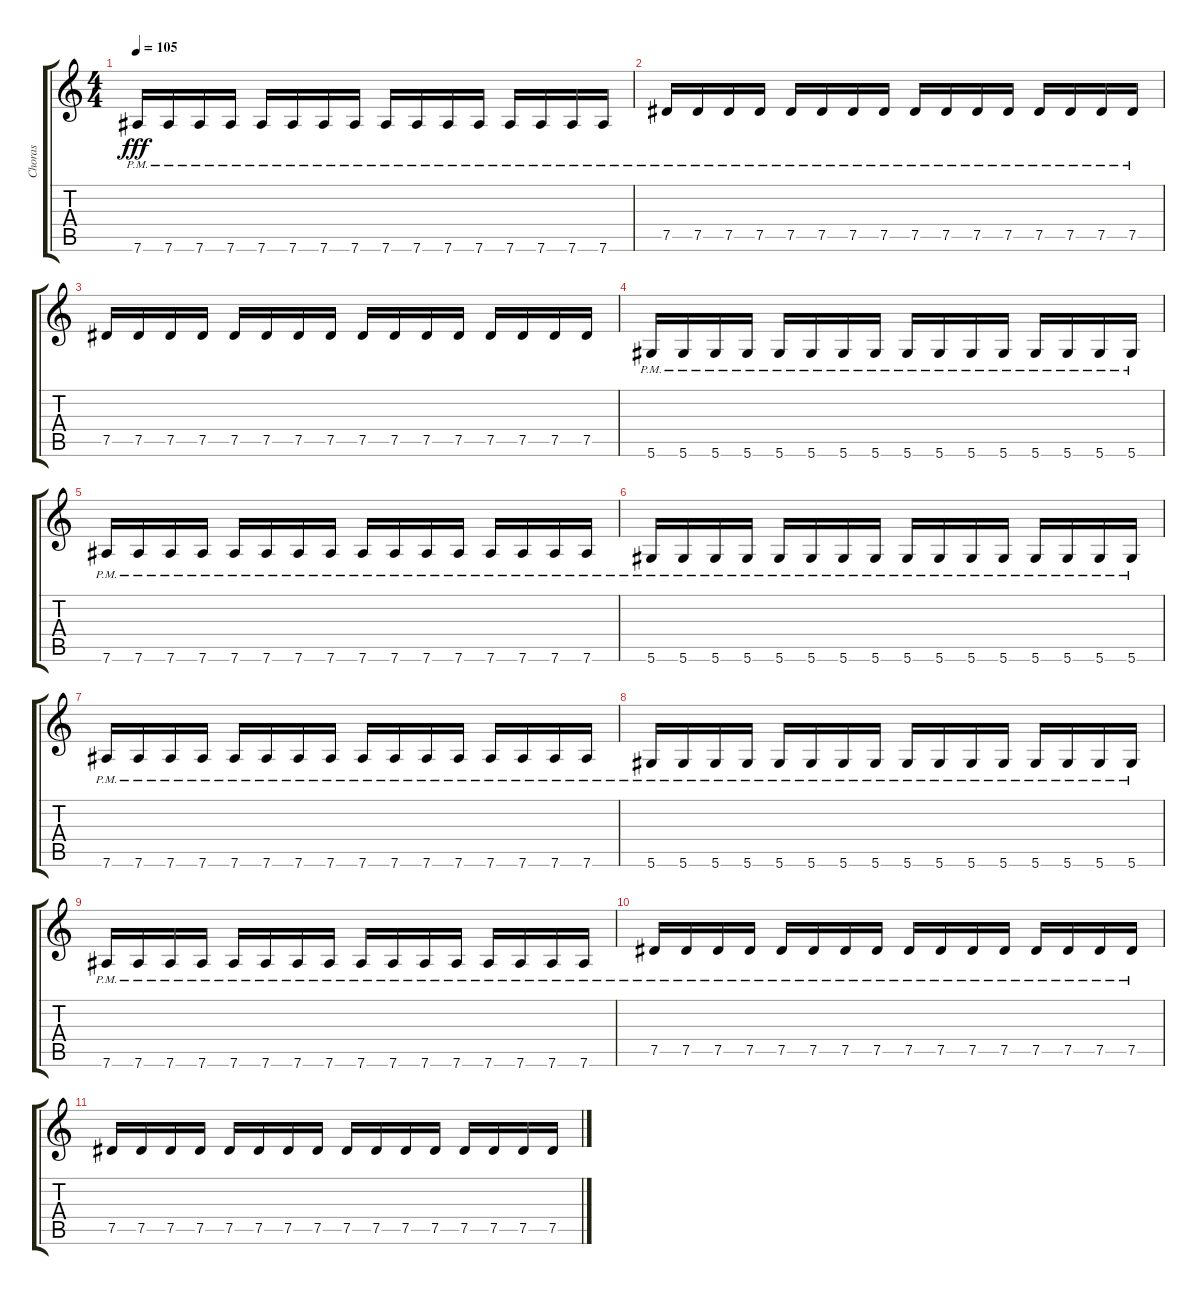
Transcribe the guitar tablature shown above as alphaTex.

\track ("Choras" "Choras") {solo instrument electricguitarmuted}
\staff {score tabs}
\tuning (Eb4 Bb3 Gb3 Db3 Ab2 Eb2) {hide}
\ts (4 4)
\tempo 105
\clef g2
\ks c
7.6{pm}.16{dy fff} 7.6{pm}.16 7.6{pm}.16 7.6{pm}.16 7.6{pm}.16 7.6{pm}.16 7.6{pm}.16 7.6{pm}.16 7.6{pm}.16 7.6{pm}.16 7.6{pm}.16 7.6{pm}.16 7.6{pm}.16 7.6{pm}.16 7.6{pm}.16 7.6{pm}.16 |
7.5{pm}.16 7.5{pm}.16 7.5{pm}.16 7.5{pm}.16 7.5{pm}.16 7.5{pm}.16 7.5{pm}.16 7.5{pm}.16 7.5{pm}.16 7.5{pm}.16 7.5{pm}.16 7.5{pm}.16 7.5{pm}.16 7.5{pm}.16 7.5{pm}.16 7.5{pm}.16 |
7.5.16 7.5.16 7.5.16 7.5.16 7.5.16 7.5.16 7.5.16 7.5.16 7.5.16 7.5.16 7.5.16 7.5.16 7.5.16 7.5.16 7.5.16 7.5.16 |
5.6{pm}.16 5.6{pm}.16 5.6{pm}.16 5.6{pm}.16 5.6{pm}.16 5.6{pm}.16 5.6{pm}.16 5.6{pm}.16 5.6{pm}.16 5.6{pm}.16 5.6{pm}.16 5.6{pm}.16 5.6{pm}.16 5.6{pm}.16 5.6{pm}.16 5.6{pm}.16 |
7.6{pm}.16 7.6{pm}.16 7.6{pm}.16 7.6{pm}.16 7.6{pm}.16 7.6{pm}.16 7.6{pm}.16 7.6{pm}.16 7.6{pm}.16 7.6{pm}.16 7.6{pm}.16 7.6{pm}.16 7.6{pm}.16 7.6{pm}.16 7.6{pm}.16 7.6{pm}.16 |
5.6{pm}.16 5.6{pm}.16 5.6{pm}.16 5.6{pm}.16 5.6{pm}.16 5.6{pm}.16 5.6{pm}.16 5.6{pm}.16 5.6{pm}.16 5.6{pm}.16 5.6{pm}.16 5.6{pm}.16 5.6{pm}.16 5.6{pm}.16 5.6{pm}.16 5.6{pm}.16 |
7.6{pm}.16 7.6{pm}.16 7.6{pm}.16 7.6{pm}.16 7.6{pm}.16 7.6{pm}.16 7.6{pm}.16 7.6{pm}.16 7.6{pm}.16 7.6{pm}.16 7.6{pm}.16 7.6{pm}.16 7.6{pm}.16 7.6{pm}.16 7.6{pm}.16 7.6{pm}.16 |
5.6{pm}.16 5.6{pm}.16 5.6{pm}.16 5.6{pm}.16 5.6{pm}.16 5.6{pm}.16 5.6{pm}.16 5.6{pm}.16 5.6{pm}.16 5.6{pm}.16 5.6{pm}.16 5.6{pm}.16 5.6{pm}.16 5.6{pm}.16 5.6{pm}.16 5.6{pm}.16 |
7.6{pm}.16 7.6{pm}.16 7.6{pm}.16 7.6{pm}.16 7.6{pm}.16 7.6{pm}.16 7.6{pm}.16 7.6{pm}.16 7.6{pm}.16 7.6{pm}.16 7.6{pm}.16 7.6{pm}.16 7.6{pm}.16 7.6{pm}.16 7.6{pm}.16 7.6{pm}.16 |
7.5{pm}.16 7.5{pm}.16 7.5{pm}.16 7.5{pm}.16 7.5{pm}.16 7.5{pm}.16 7.5{pm}.16 7.5{pm}.16 7.5{pm}.16 7.5{pm}.16 7.5{pm}.16 7.5{pm}.16 7.5{pm}.16 7.5{pm}.16 7.5{pm}.16 7.5{pm}.16 |
7.5.16 7.5.16 7.5.16 7.5.16 7.5.16 7.5.16 7.5.16 7.5.16 7.5.16 7.5.16 7.5.16 7.5.16 7.5.16 7.5.16 7.5.16 7.5.16
